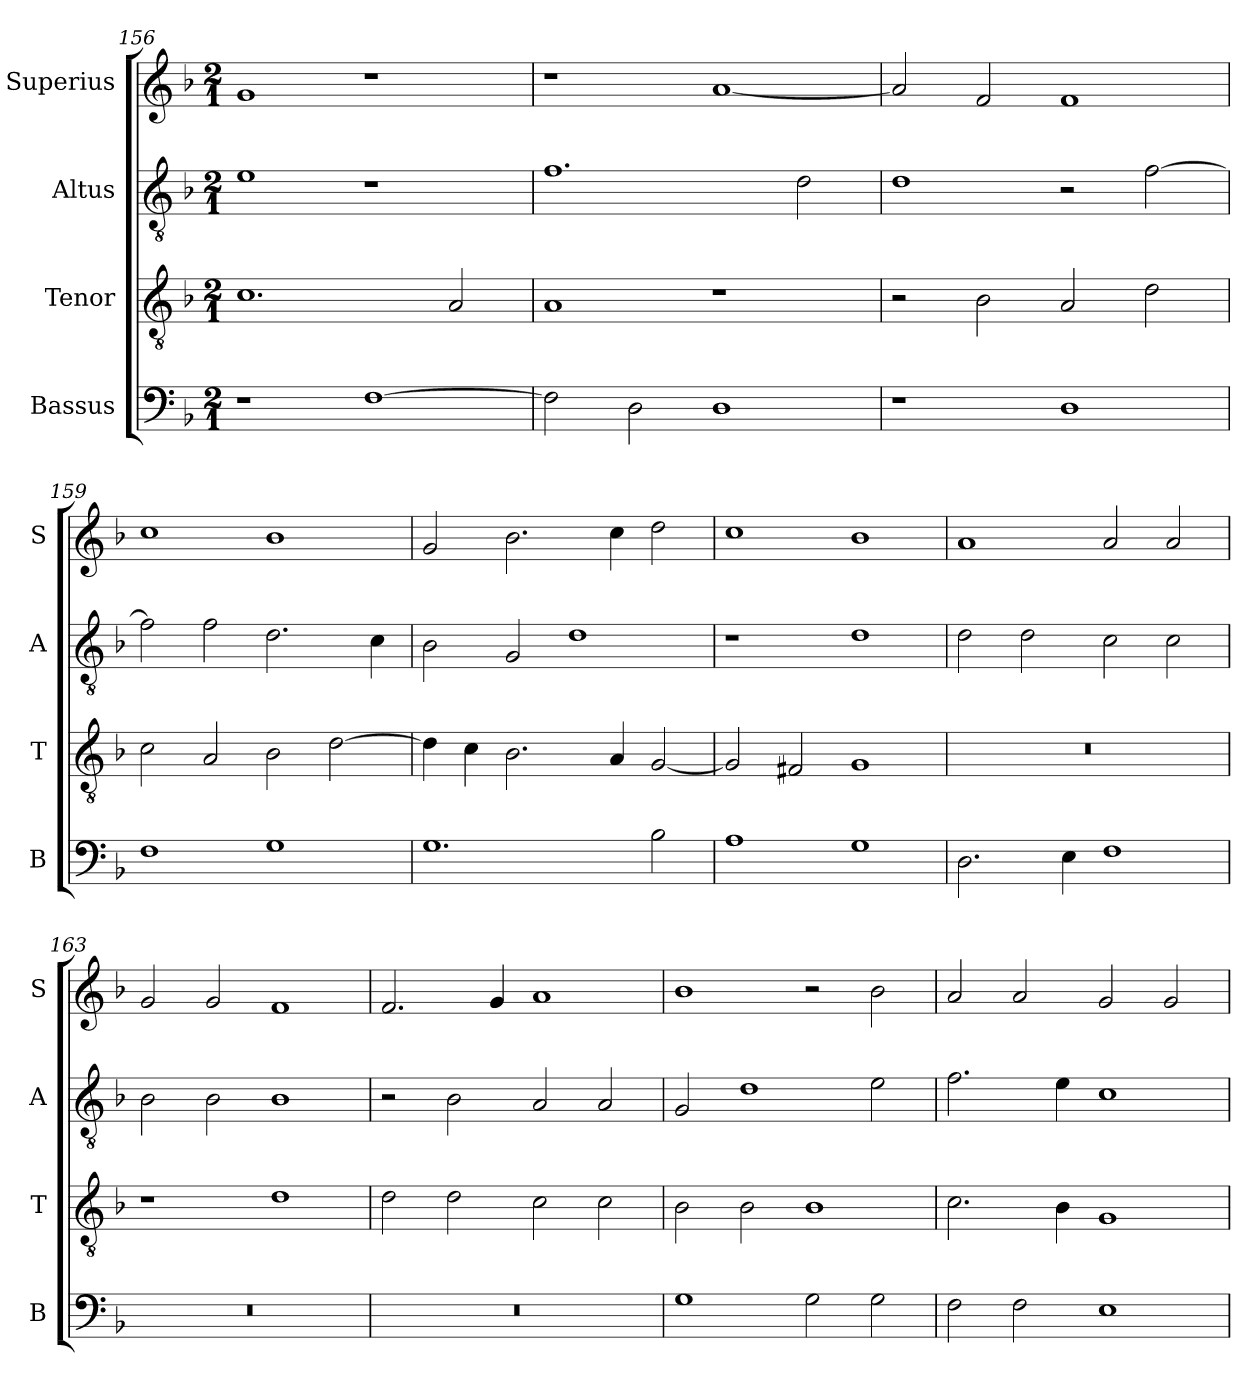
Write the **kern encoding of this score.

**kern	**kern	**kern	**kern
*part4	*part3	*part2	*part1
*staff4	*staff3	*staff2	*staff1
*I"Bassus	*I"Tenor	*I"Altus	*I"Superius
*I'B	*I'T	*I'A	*I'S
*clefF4	*clefGv2	*clefGv2	*clefG2
*k[b-]	*k[b-]	*k[b-]	*k[b-]
*M2/1	*M2/1	*M2/1	*M2/1
=156	=156	=156	=156
1r	1.c	1e	1g
[1F	.	1r	1r
.	2A	.	.
=157	=157	=157	=157
2F]	1A	1.f	1r
2D	.	.	.
1D	1r	.	[1a
.	.	2d	.
=158	=158	=158	=158
1r	2r	1d	2a]
.	2B-	.	2f
1D	2A	2r	1f
.	2d	[2f	.
=159	=159	=159	=159
1F	2c	2f]	1cc
.	2A	2f	.
1G	2B-	2.d	1b-
.	[2d	.	.
.	.	4c	.
=160	=160	=160	=160
1.G	4d]	2B-	2g
.	4c	.	.
.	2.B-	2G	2.b-
.	.	1d	.
.	4A	.	4cc
2B-	[2G	.	2dd
=161	=161	=161	=161
1A	2G]	1r	1cc
.	2F#X	.	.
1G	1G	1d	1b-
=162	=162	=162	=162
2.D	0r	2d	1a
.	.	2d	.
4E	.	.	.
1F	.	2c	2a
.	.	2c	2a
=163	=163	=163	=163
0r	1r	2B-	2g
.	.	2B-	2g
.	1d	1B-	1f
=164	=164	=164	=164
0r	2d	2r	2.f
.	2d	2B-	.
.	.	.	4g
.	2c	2A	1a
.	2c	2A	.
=165	=165	=165	=165
1G	2B-	2G	1b-
.	2B-	1d	.
2G	1B-	.	2r
2G	.	2e	2b-
=166	=166	=166	=166
2F	2.c	2.f	2a
2F	.	.	2a
.	4B-	4e	.
1E	1G	1c	2g
.	.	.	2g
=	=	=	=
*-	*-	*-	*-
